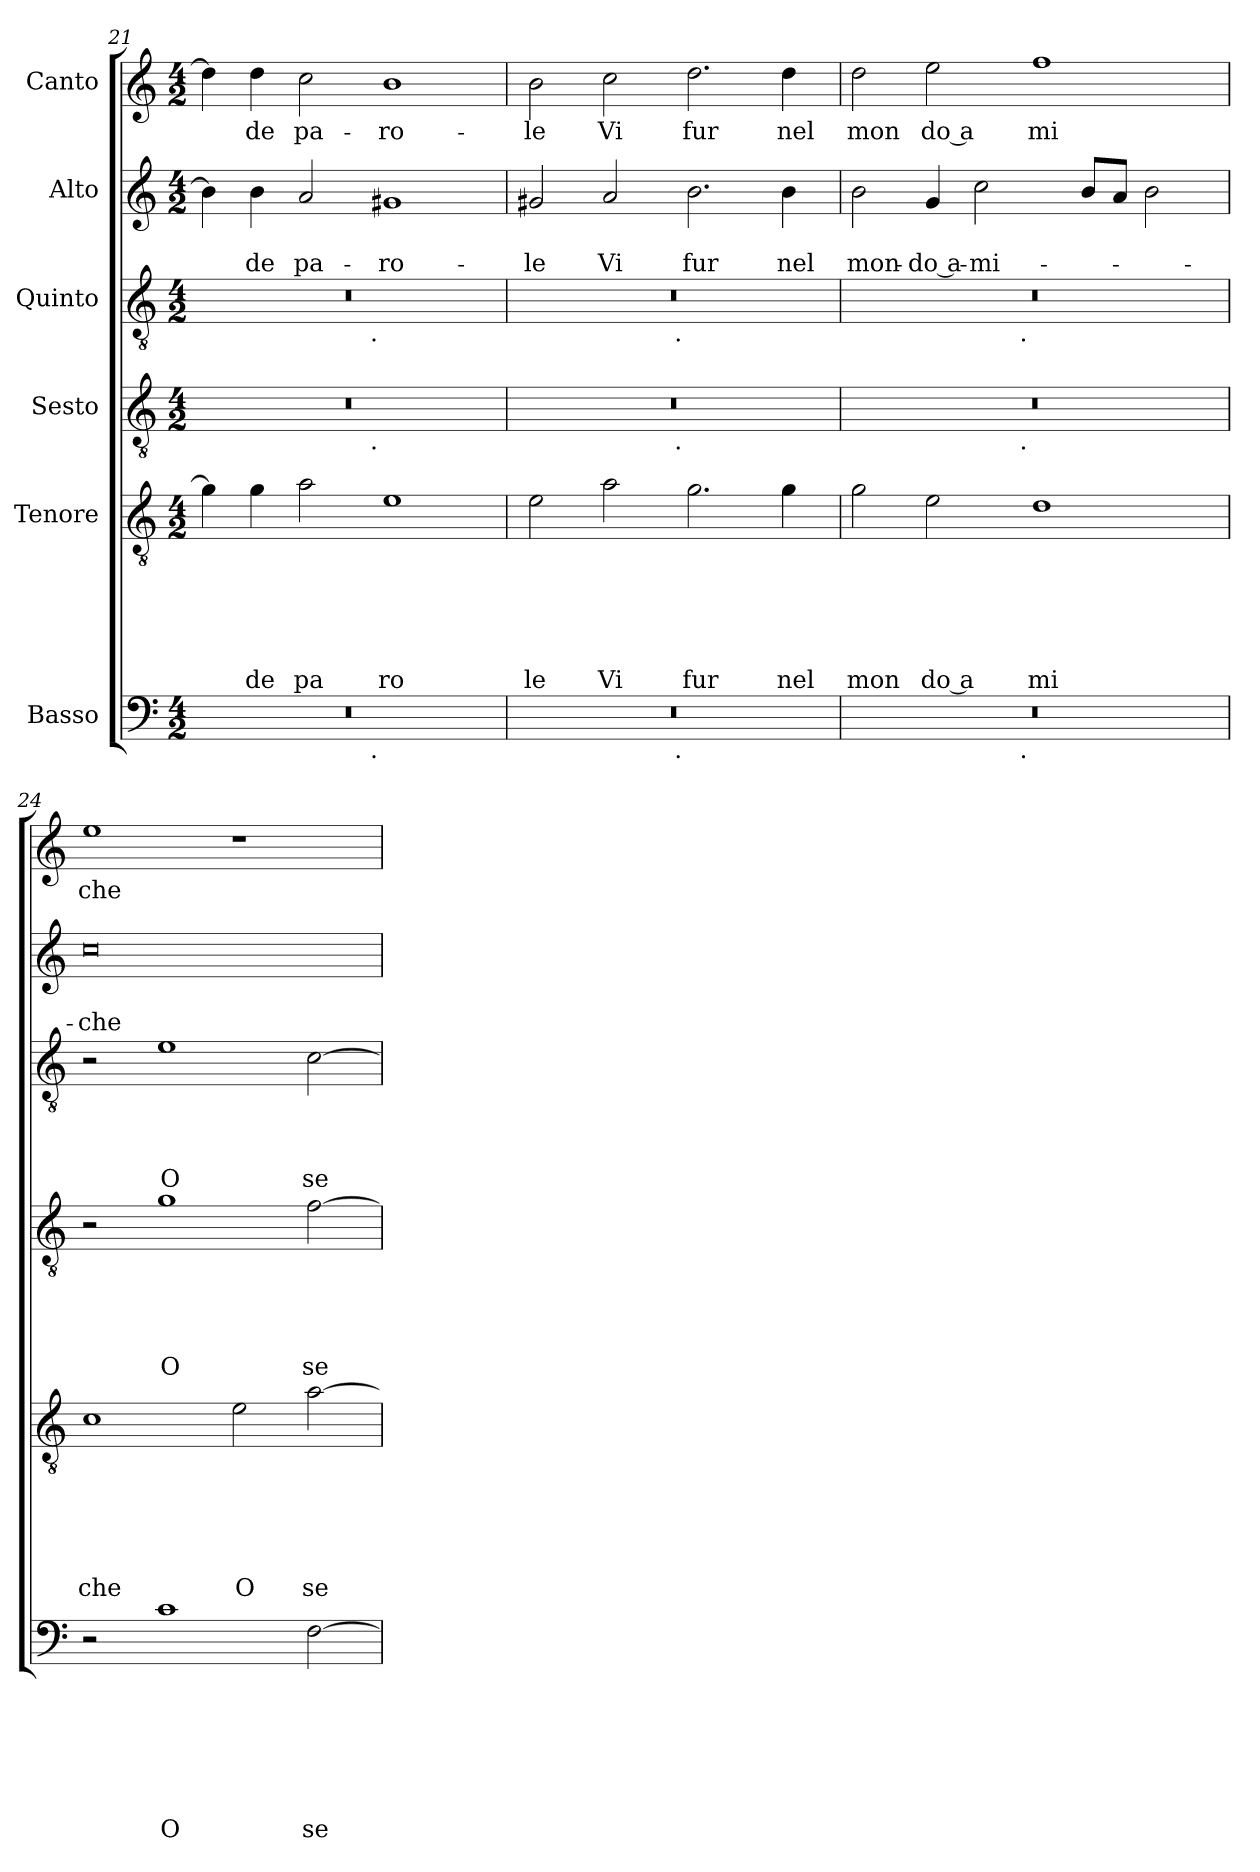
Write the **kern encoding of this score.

**kern	**text	**text	**text	**text	**text	**text	**text	**kern	**text	**text	**text	**text	**text	**text	**kern	**text	**text	**text	**text	**text	**kern	**text	**text	**text	**text	**kern	**text	**text	**kern	**text
*part6	*part6	*part6	*part6	*part6	*part6	*part6	*part6	*part5	*part5	*part5	*part5	*part5	*part5	*part5	*part4	*part4	*part4	*part4	*part4	*part4	*part3	*part3	*part3	*part3	*part3	*part2	*part2	*part2	*part1	*part1
*staff6	*staff6	*staff6	*staff6	*staff6	*staff6	*staff6	*staff6	*staff5	*staff5	*staff5	*staff5	*staff5	*staff5	*staff5	*staff4	*staff4	*staff4	*staff4	*staff4	*staff4	*staff3	*staff3	*staff3	*staff3	*staff3	*staff2	*staff2	*staff2	*staff1	*staff1
*I"Basso	*	*	*	*	*	*	*	*I"Tenore	*	*	*	*	*	*	*I"Sesto	*	*	*	*	*	*I"Quinto	*	*	*	*	*I"Alto	*	*	*I"Canto	*
*clefF4	*	*	*	*	*	*	*	*clefGv2	*	*	*	*	*	*	*clefGv2	*	*	*	*	*	*clefGv2	*	*	*	*	*clefG2	*	*	*clefG2	*
*k[]	*	*	*	*	*	*	*	*k[]	*	*	*	*	*	*	*k[]	*	*	*	*	*	*k[]	*	*	*	*	*k[]	*	*	*k[]	*
*C:	*	*	*	*	*	*	*	*C:	*	*	*	*	*	*	*C:	*	*	*	*	*	*C:	*	*	*	*	*C:	*	*	*C:	*
*M4/2	*	*	*	*	*	*	*	*M4/2	*	*	*	*	*	*	*M4/2	*	*	*	*	*	*M4/2	*	*	*	*	*M4/2	*	*	*M4/2	*
=21	=21	=21	=21	=21	=21	=21	=21	=21	=21	=21	=21	=21	=21	=21	=21	=21	=21	=21	=21	=21	=21	=21	=21	=21	=21	=21	=21	=21	=21	=21
*^	*	*	*	*	*	*	*	*	*	*	*	*	*	*	*^	*	*	*	*	*	*^	*	*	*	*	*	*	*	*	*
0r	2ryy	.	.	.	.	.	.	.	4g\]	.	.	.	.	.	.	0r	2ryy	.	.	.	.	.	0r	2ryy	.	.	.	.	4b\]	.	.	4dd\]	.
!	!	!	!	!	!	!	!	!	!	!	!	!	!	!	!LO:LY:b	!	!	!	!	!	!	!	!	!	!	!	!	!	!	!	!LO:LY:b	!	!LO:LY:b
.	.	.	.	.	.	.	.	.	4g\	.	.	.	.	.	de	.	.	.	.	.	.	.	.	.	.	.	.	.	4b\	.	-de	4dd\	-de
!	!	!	!	!	!	!	!	!	!	!	!	!	!	!	!LO:LY:b	!	!	!	!	!	!	!	!	!	!	!	!	!	!	!	!LO:LY:b	!	!LO:LY:b
.	4...ryy	.	.	.	.	.	.	.	2a\	.	.	.	.	.	pa	.	4...ryy	.	.	.	.	.	.	4...ryy	.	.	.	.	2a/	.	pa-	2cc\	pa-
!	!	!	!	!	!	!	!	!	!	!	!	!	!	!	!	!	!	!	!	!	!	!	!	!LO:TX:b:t=.	!	!	!	!	!	!	!	!	!
!	!	!	!	!	!	!	!	!	!	!	!	!	!	!	!	!	!LO:TX:b:t=.	!	!	!	!	!	!	!	!	!	!	!	!	!	!	!	!
!	!LO:TX:b:t=.	!	!	!	!	!	!	!	!	!	!	!	!	!	!	!	!	!	!	!	!	!	!	!	!	!	!	!	!	!	!	!	!
.	1ryy	.	.	.	.	.	.	.	.	.	.	.	.	.	.	.	1ryy	.	.	.	.	.	.	1ryy	.	.	.	.	.	.	.	.	.
!	!	!	!	!	!	!	!	!	!	!	!	!	!	!	!LO:LY:b	!	!	!	!	!	!	!	!	!	!	!	!	!	!	!	!LO:LY:b	!	!LO:LY:b
.	.	.	.	.	.	.	.	.	1e	.	.	.	.	.	ro	.	.	.	.	.	.	.	.	.	.	.	.	.	1g#X	.	-ro-	1b	-ro-
.	32ryy	.	.	.	.	.	.	.	.	.	.	.	.	.	.	.	32ryy	.	.	.	.	.	.	32ryy	.	.	.	.	.	.	.	.	.
=22	=22	=22	=22	=22	=22	=22	=22	=22	=22	=22	=22	=22	=22	=22	=22	=22	=22	=22	=22	=22	=22	=22	=22	=22	=22	=22	=22	=22	=22	=22	=22	=22	=22
!	!	!	!	!	!	!	!	!	!	!	!	!	!	!	!LO:LY:b	!	!	!	!	!	!	!	!	!	!	!	!	!	!	!	!LO:LY:b	!	!LO:LY:b
0r	2ryy	.	.	.	.	.	.	.	2e\	.	.	.	.	.	le	0r	2ryy	.	.	.	.	.	0r	2ryy	.	.	.	.	2g#X/	.	-le	2b\	-le
!	!	!	!	!	!	!	!	!	!	!	!	!	!	!	!LO:LY:b	!	!	!	!	!	!	!	!	!	!	!	!	!	!	!	!LO:LY:b	!	!LO:LY:b
.	4...ryy	.	.	.	.	.	.	.	2a\	.	.	.	.	.	Vi	.	4...ryy	.	.	.	.	.	.	4...ryy	.	.	.	.	2a/	.	Vi	2cc\	Vi
!	!	!	!	!	!	!	!	!	!	!	!	!	!	!	!	!	!	!	!	!	!	!	!	!LO:TX:b:t=.	!	!	!	!	!	!	!	!	!
!	!	!	!	!	!	!	!	!	!	!	!	!	!	!	!	!	!LO:TX:b:t=.	!	!	!	!	!	!	!	!	!	!	!	!	!	!	!	!
!	!LO:TX:b:t=.	!	!	!	!	!	!	!	!	!	!	!	!	!	!	!	!	!	!	!	!	!	!	!	!	!	!	!	!	!	!	!	!
.	1ryy	.	.	.	.	.	.	.	.	.	.	.	.	.	.	.	1ryy	.	.	.	.	.	.	1ryy	.	.	.	.	.	.	.	.	.
!	!	!	!	!	!	!	!	!	!	!	!	!	!	!	!LO:LY:b	!	!	!	!	!	!	!	!	!	!	!	!	!	!	!	!LO:LY:b	!	!LO:LY:b
.	.	.	.	.	.	.	.	.	2.g\	.	.	.	.	.	fur	.	.	.	.	.	.	.	.	.	.	.	.	.	2.b\	.	fur	2.dd\	fur
!	!	!	!	!	!	!	!	!	!	!	!	!	!	!	!LO:LY:b	!	!	!	!	!	!	!	!	!	!	!	!	!	!	!	!LO:LY:b	!	!LO:LY:b
.	.	.	.	.	.	.	.	.	4g\	.	.	.	.	.	nel	.	.	.	.	.	.	.	.	.	.	.	.	.	4b\	.	nel	4dd\	nel
.	32ryy	.	.	.	.	.	.	.	.	.	.	.	.	.	.	.	32ryy	.	.	.	.	.	.	32ryy	.	.	.	.	.	.	.	.	.
!!LO:LB:g=z
=23	=23	=23	=23	=23	=23	=23	=23	=23	=23	=23	=23	=23	=23	=23	=23	=23	=23	=23	=23	=23	=23	=23	=23	=23	=23	=23	=23	=23	=23	=23	=23	=23	=23
!	!	!	!	!	!	!	!	!	!	!	!	!	!	!	!LO:LY:b	!	!	!	!	!	!	!	!	!	!	!	!	!	!	!	!LO:LY:b	!	!LO:LY:b
0r	2ryy	.	.	.	.	.	.	.	2g\	.	.	.	.	.	mon	0r	2ryy	.	.	.	.	.	0r	2ryy	.	.	.	.	2b\	.	mon-	2dd\	mon
!	!	!	!	!	!	!	!	!	!	!	!	!	!	!	!LO:LY:b:rj	!	!	!	!	!	!	!	!	!	!	!	!	!	!	!	!LO:LY:b:rj	!	!LO:LY:b:rj
.	4...ryy	.	.	.	.	.	.	.	2e\	.	.	.	.	.	do a	.	4...ryy	.	.	.	.	.	.	4...ryy	.	.	.	.	4g/	.	-do a-	2ee\	do a
!	!	!	!	!	!	!	!	!	!	!	!	!	!	!	!	!	!	!	!	!	!	!	!	!	!	!	!	!	!	!	!LO:LY:b	!	!
.	.	.	.	.	.	.	.	.	.	.	.	.	.	.	.	.	.	.	.	.	.	.	.	.	.	.	.	.	2cc\	.	-mi-	.	.
!	!	!	!	!	!	!	!	!	!	!	!	!	!	!	!	!	!	!	!	!	!	!	!	!LO:TX:b:t=.	!	!	!	!	!	!	!	!	!
!	!	!	!	!	!	!	!	!	!	!	!	!	!	!	!	!	!LO:TX:b:t=.	!	!	!	!	!	!	!	!	!	!	!	!	!	!	!	!
!	!LO:TX:b:t=.	!	!	!	!	!	!	!	!	!	!	!	!	!	!	!	!	!	!	!	!	!	!	!	!	!	!	!	!	!	!	!	!
.	1ryy	.	.	.	.	.	.	.	.	.	.	.	.	.	.	.	1ryy	.	.	.	.	.	.	1ryy	.	.	.	.	.	.	.	.	.
!	!	!	!	!	!	!	!	!	!	!	!	!	!	!	!LO:LY:b	!	!	!	!	!	!	!	!	!	!	!	!	!	!	!	!	!	!LO:LY:b
.	.	.	.	.	.	.	.	.	1d	.	.	.	.	.	mi	.	.	.	.	.	.	.	.	.	.	.	.	.	.	.	.	1ff	mi
.	.	.	.	.	.	.	.	.	.	.	.	.	.	.	.	.	.	.	.	.	.	.	.	.	.	.	.	.	8b/L	.	.	.	.
.	.	.	.	.	.	.	.	.	.	.	.	.	.	.	.	.	.	.	.	.	.	.	.	.	.	.	.	.	8a/J	.	.	.	.
.	.	.	.	.	.	.	.	.	.	.	.	.	.	.	.	.	.	.	.	.	.	.	.	.	.	.	.	.	2b\	.	.	.	.
.	32ryy	.	.	.	.	.	.	.	.	.	.	.	.	.	.	.	32ryy	.	.	.	.	.	.	32ryy	.	.	.	.	.	.	.	.	.
=24	=24	=24	=24	=24	=24	=24	=24	=24	=24	=24	=24	=24	=24	=24	=24	=24	=24	=24	=24	=24	=24	=24	=24	=24	=24	=24	=24	=24	=24	=24	=24	=24	=24
!	!	!	!	!	!	!	!	!	!	!	!	!	!	!	!LO:LY:b	!	!	!	!	!	!	!	!	!	!	!	!	!	!	!	!LO:LY:b	!	!LO:LY:b
*	*	*	*	*	*	*	*	*	*	*	*	*	*	*	*	*v	*v	*	*	*	*	*	*	*	*	*	*	*	*	*	*	*	*
*v	*v	*	*	*	*	*	*	*	*	*	*	*	*	*	*	*	*	*	*	*	*	*v	*v	*	*	*	*	*	*	*	*	*
2r	.	.	.	.	.	.	.	1c	.	.	.	.	.	che	2r	.	.	.	.	.	2r	.	.	.	.	0cc	.	-che	1ee	che
!	!	!	!	!	!	!	!LO:LY:b	!	!	!	!	!	!	!	!	!	!	!	!	!LO:LY:b	!	!	!	!	!LO:LY:b	!	!	!	!	!
1c	.	.	.	.	.	.	O	.	.	.	.	.	.	.	1g	.	.	.	.	O	1e	.	.	.	O	.	.	.	.	.
!	!	!	!	!	!	!	!	!	!	!	!	!	!	!LO:LY:b	!	!	!	!	!	!	!	!	!	!	!	!	!	!	!	!
.	.	.	.	.	.	.	.	2e\	.	.	.	.	.	O	.	.	.	.	.	.	.	.	.	.	.	.	.	.	1r	.
!	!	!	!	!	!	!	!LO:LY:b	!	!	!	!	!	!	!LO:LY:b	!	!	!	!	!	!LO:LY:b	!	!	!	!	!LO:LY:b	!	!	!	!	!
[>2F\	.	.	.	.	.	.	se	[>2a\	.	.	.	.	.	se	[>2f\	.	.	.	.	se	[>2c\	.	.	.	se	.	.	.	.	.
=	=	=	=	=	=	=	=	=	=	=	=	=	=	=	=	=	=	=	=	=	=	=	=	=	=	=	=	=	=	=
*-	*-	*-	*-	*-	*-	*-	*-	*-	*-	*-	*-	*-	*-	*-	*-	*-	*-	*-	*-	*-	*-	*-	*-	*-	*-	*-	*-	*-	*-	*-
